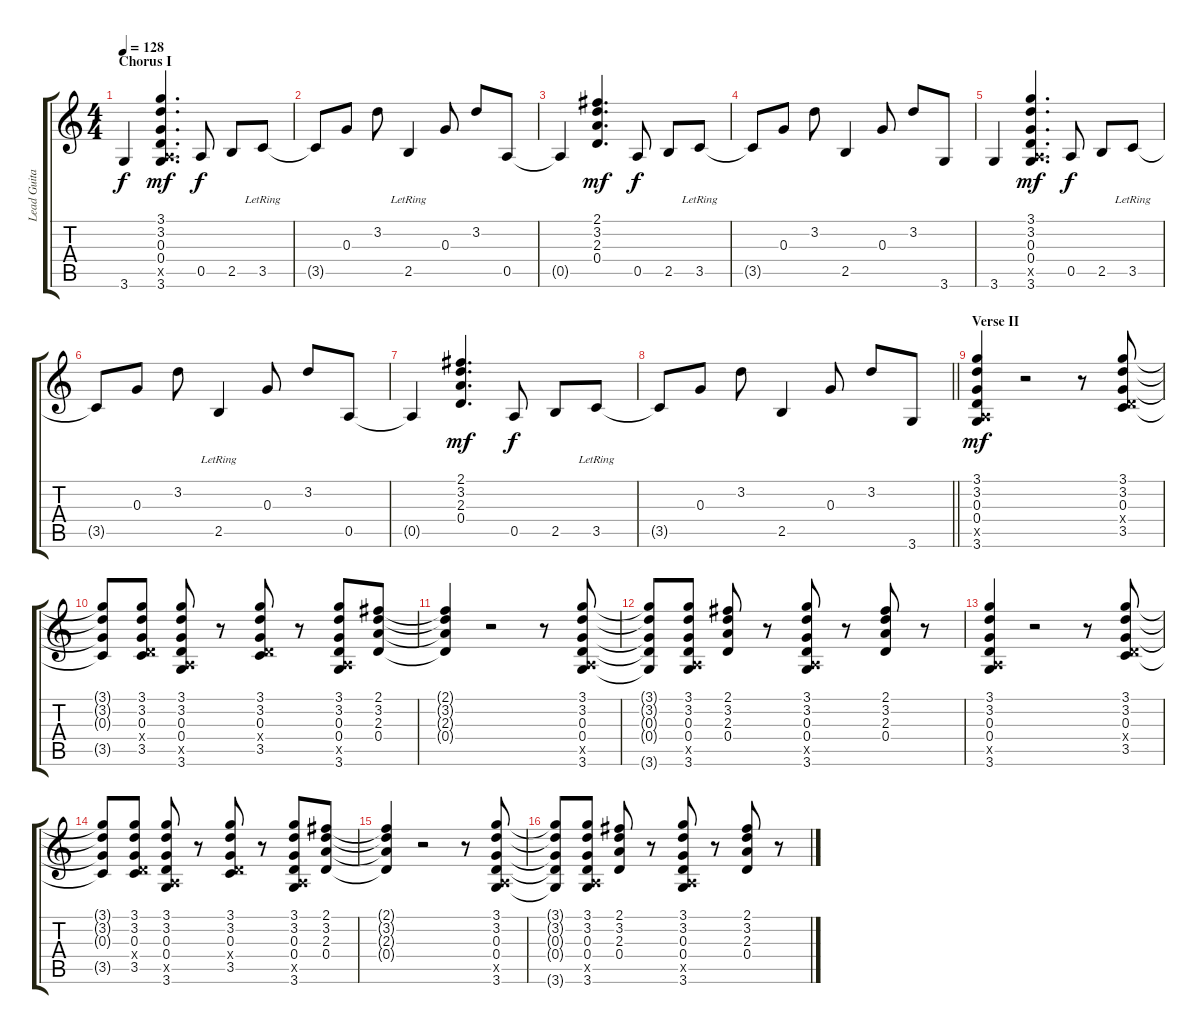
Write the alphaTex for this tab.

\track ("Lead Guitar" "Lead Guita") {instrument overdrivenguitar}
\staff {score tabs}
\tuning (E4 B3 G3 D3 A2 E2) {hide}
\ts (4 4)
\section ("" "Chorus I")
\tempo 128
\clef g2
\ks c
3.6.4{dy f} (3.1 3.2 0.3 0.4 0.5{x} 3.6).4{d dy mf} 0.5.8{dy f} 2.5.8 3.5{lr}.8 |
3.5{t}.8 0.3.8 3.2.8 2.5{lr}.4 0.3.8 3.2.8 0.5.8 |
0.5{t}.4 (2.1 3.2 2.3 0.4).4{d dy mf} 0.5.8{dy f} 2.5.8 3.5{lr}.8 |
3.5{t}.8 0.3.8 3.2.8 2.5.4 0.3.8 3.2.8 3.6.8 |
3.6.4 (3.1 3.2 0.3 0.4 0.5{x} 3.6).4{d dy mf} 0.5.8{dy f} 2.5.8 3.5{lr}.8 |
3.5{t}.8 0.3.8 3.2.8 2.5{lr}.4 0.3.8 3.2.8 0.5.8 |
0.5{t}.4 (2.1 3.2 2.3 0.4).4{d dy mf} 0.5.8{dy f} 2.5.8 3.5{lr}.8 |
\barLineRight lightlight
3.5{t}.8 0.3.8 3.2.8 2.5.4 0.3.8 3.2.8 3.6.8 |
\section ("" "Verse II")
(3.1 3.2 0.3 0.4 0.5{x} 3.6).4{dy mf} r.2 r.8 (3.1 3.2 0.3 0.4{x} 3.5).8 |
(3.1{t} 3.2{t} 0.3{t} 3.5{t}).8 (3.1 3.2 0.3 0.4{x} 3.5).8 (3.1 3.2 0.3 0.4 0.5{x} 3.6).8 r.8 (3.1 3.2 0.3 0.4{x} 3.5).8 r.8 (3.1 3.2 0.3 0.4 0.5{x} 3.6).8 (2.1 3.2 2.3 0.4).8 |
(2.1{t} 3.2{t} 2.3{t} 0.4{t}).4 r.2 r.8 (3.1 3.2 0.3 0.4 0.5{x} 3.6).8 |
(3.1{t} 3.2{t} 0.3{t} 0.4{t} 3.6{t}).8 (3.1 3.2 0.3 0.4 0.5{x} 3.6).8 (2.1 3.2 2.3 0.4).8 r.8 (3.1 3.2 0.3 0.4 0.5{x} 3.6).8 r.8 (2.1 3.2 2.3 0.4).8 r.8 |
(3.1 3.2 0.3 0.4 0.5{x} 3.6).4 r.2 r.8 (3.1 3.2 0.3 0.4{x} 3.5).8 |
(3.1{t} 3.2{t} 0.3{t} 3.5{t}).8 (3.1 3.2 0.3 0.4{x} 3.5).8 (3.1 3.2 0.3 0.4 0.5{x} 3.6).8 r.8 (3.1 3.2 0.3 0.4{x} 3.5).8 r.8 (3.1 3.2 0.3 0.4 0.5{x} 3.6).8 (2.1 3.2 2.3 0.4).8 |
(2.1{t} 3.2{t} 2.3{t} 0.4{t}).4 r.2 r.8 (3.1 3.2 0.3 0.4 0.5{x} 3.6).8 |
(3.1{t} 3.2{t} 0.3{t} 0.4{t} 3.6{t}).8 (3.1 3.2 0.3 0.4 0.5{x} 3.6).8 (2.1 3.2 2.3 0.4).8 r.8 (3.1 3.2 0.3 0.4 0.5{x} 3.6).8 r.8 (2.1 3.2 2.3 0.4).8 r.8
